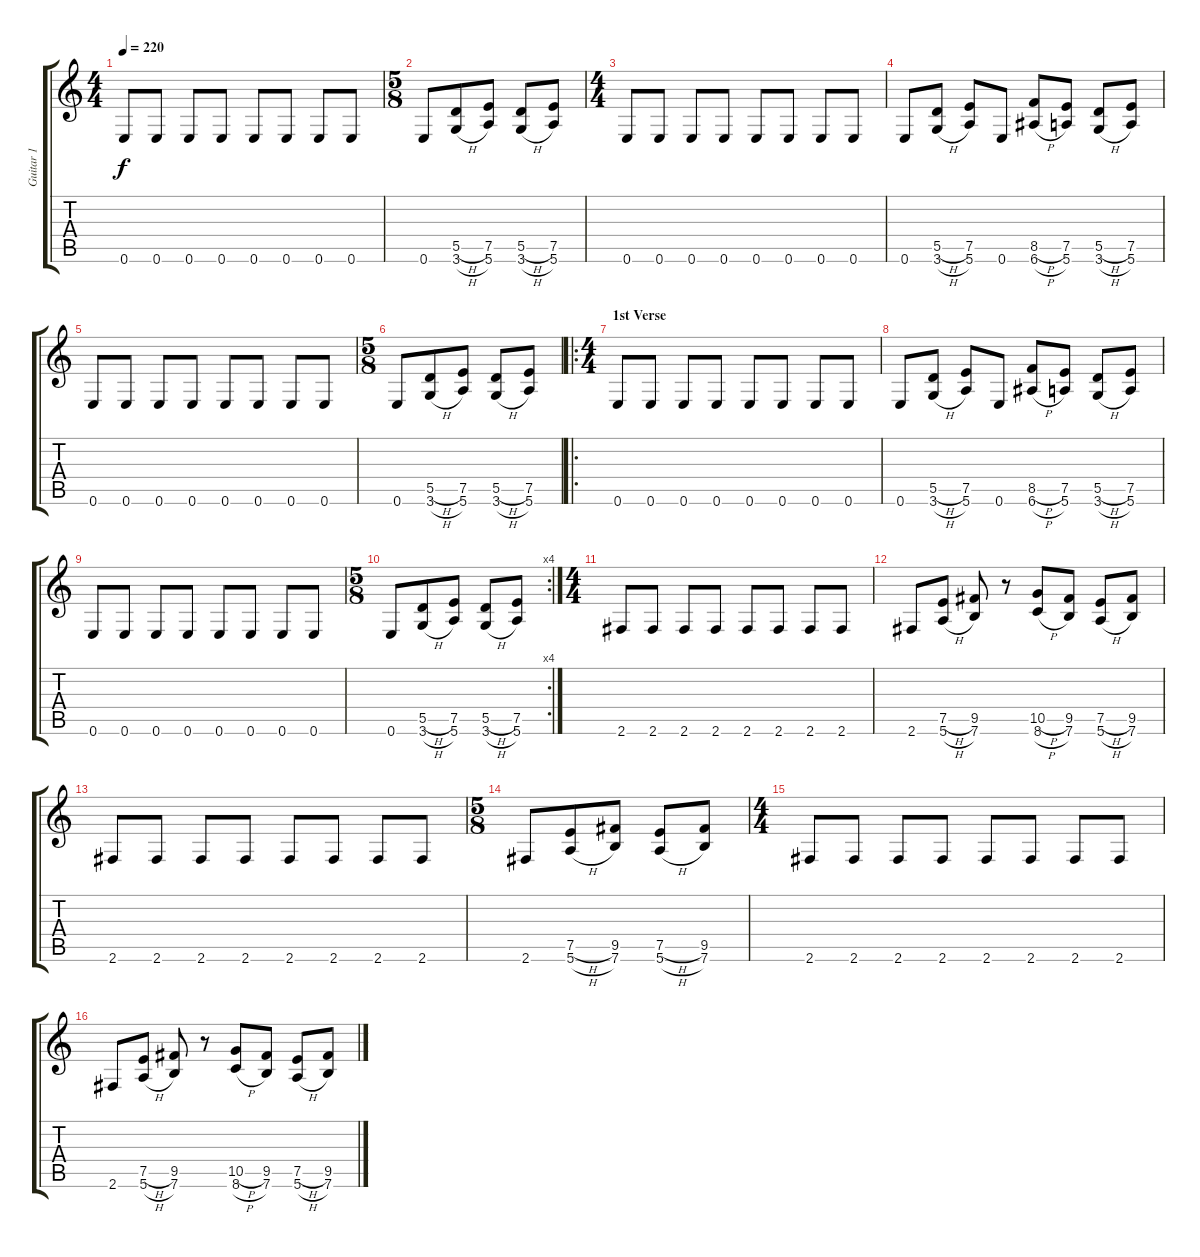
\track ("Guitar 1" "Guitar 1") {instrument electricguitarmuted}
\staff {score tabs}
\tuning (E4 B3 G3 D3 A2 E2) {hide}
\ts (4 4)
\tempo 220
\clef g2
\ks c
0.6.8{dy f instrument electricguitarmuted} 0.6.8 0.6.8 0.6.8 0.6.8 0.6.8 0.6.8 0.6.8 |
\ts (5 8)
0.6.8 (5.5{h} 3.6{h}).8{instrument distortionguitar} (7.5 5.6).8 (5.5{h} 3.6{h}).8{instrument distortionguitar} (7.5 5.6).8 |
\ts (4 4)
0.6.8{instrument electricguitarmuted} 0.6.8 0.6.8 0.6.8 0.6.8 0.6.8 0.6.8 0.6.8 |
0.6.8 (5.5{h} 3.6{h}).8{instrument distortionguitar} (7.5 5.6).8 0.6.8{instrument electricguitarmuted} (8.5{h} 6.6{h}).8{instrument distortionguitar} (7.5 5.6).8 (5.5{h} 3.6{h}).8 (7.5 5.6).8 |
0.6.8{instrument electricguitarmuted} 0.6.8 0.6.8 0.6.8 0.6.8 0.6.8 0.6.8 0.6.8 |
\ts (5 8)
0.6.8 (5.5{h} 3.6{h}).8{instrument distortionguitar} (7.5 5.6).8 (5.5{h} 3.6{h}).8{instrument distortionguitar} (7.5 5.6).8 |
\ro
\ts (4 4)
\section ("" "1st Verse")
0.6.8{instrument electricguitarmuted} 0.6.8 0.6.8 0.6.8 0.6.8 0.6.8 0.6.8 0.6.8 |
0.6.8 (5.5{h} 3.6{h}).8{instrument distortionguitar} (7.5 5.6).8 0.6.8{instrument electricguitarmuted} (8.5{h} 6.6{h}).8{instrument distortionguitar} (7.5 5.6).8 (5.5{h} 3.6{h}).8 (7.5 5.6).8 |
0.6.8{instrument electricguitarmuted} 0.6.8 0.6.8 0.6.8 0.6.8 0.6.8 0.6.8 0.6.8 |
\rc 4
\ts (5 8)
0.6.8 (5.5{h} 3.6{h}).8{instrument distortionguitar} (7.5 5.6).8 (5.5{h} 3.6{h}).8{instrument distortionguitar} (7.5 5.6).8 |
\ts (4 4)
2.6.8{instrument electricguitarmuted} 2.6.8 2.6.8 2.6.8 2.6.8 2.6.8 2.6.8 2.6.8 |
2.6.8 (7.5{h} 5.6{h}).8{instrument distortionguitar} (9.5 7.6).8 r.8{instrument electricguitarmuted} (10.5{h} 8.6{h}).8{instrument distortionguitar} (9.5 7.6).8 (7.5{h} 5.6{h}).8 (9.5 7.6).8 |
2.6.8{instrument electricguitarmuted} 2.6.8 2.6.8 2.6.8 2.6.8 2.6.8 2.6.8 2.6.8 |
\ts (5 8)
2.6.8 (7.5{h} 5.6{h}).8{instrument distortionguitar} (9.5 7.6).8 (7.5{h} 5.6{h}).8{instrument distortionguitar} (9.5 7.6).8 |
\ts (4 4)
2.6.8{instrument electricguitarmuted} 2.6.8 2.6.8 2.6.8 2.6.8 2.6.8 2.6.8 2.6.8 |
2.6.8 (7.5{h} 5.6{h}).8{instrument distortionguitar} (9.5 7.6).8 r.8{instrument electricguitarmuted} (10.5{h} 8.6{h}).8{instrument distortionguitar} (9.5 7.6).8 (7.5{h} 5.6{h}).8 (9.5 7.6).8
